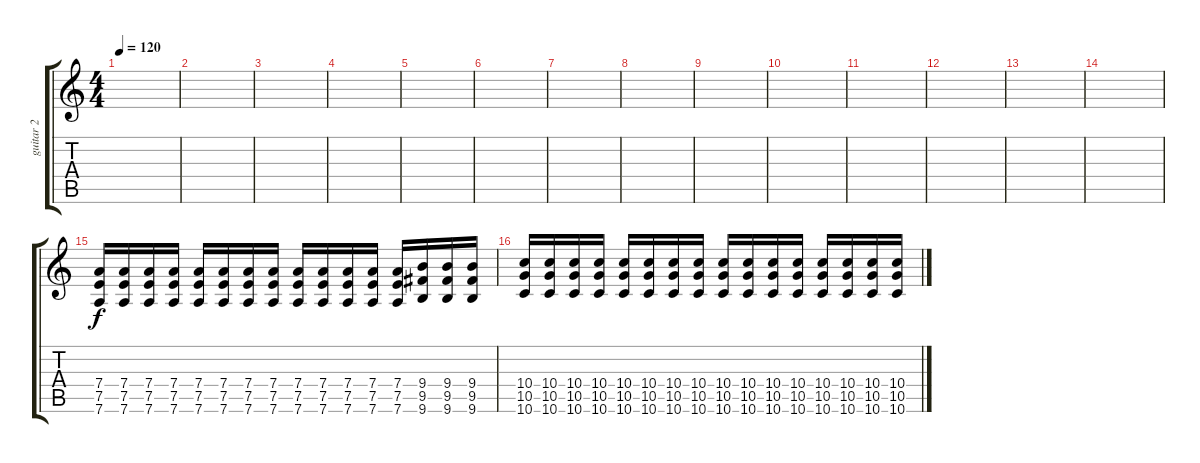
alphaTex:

\track ("guitar 2" "guitar 2") {instrument distortionguitar}
\staff {score tabs}
\tuning (E4 B3 G3 D3 A2 D2) {hide}
\ts (4 4)
\tempo 120
\clef g2
\ks c
|
|
|
|
|
|
|
|
|
|
|
|
|
|
(7.4 7.5 7.6).16 (7.4 7.5 7.6).16 (7.4 7.5 7.6).16 (7.4 7.5 7.6).16 (7.4 7.5 7.6).16 (7.4 7.5 7.6).16 (7.4 7.5 7.6).16 (7.4 7.5 7.6).16 (7.4 7.5 7.6).16 (7.4 7.5 7.6).16 (7.4 7.5 7.6).16 (7.4 7.5 7.6).16 (7.4 7.5 7.6).16 (9.4 9.5 9.6).16 (9.4 9.5 9.6).16 (9.4 9.5 9.6).16 |
(10.4 10.5 10.6).16 (10.4 10.5 10.6).16 (10.4 10.5 10.6).16 (10.4 10.5 10.6).16 (10.4 10.5 10.6).16 (10.4 10.5 10.6).16 (10.4 10.5 10.6).16 (10.4 10.5 10.6).16 (10.4 10.5 10.6).16 (10.4 10.5 10.6).16 (10.4 10.5 10.6).16 (10.4 10.5 10.6).16 (10.4 10.5 10.6).16 (10.4 10.5 10.6).16 (10.4 10.5 10.6).16 (10.4 10.5 10.6).16
